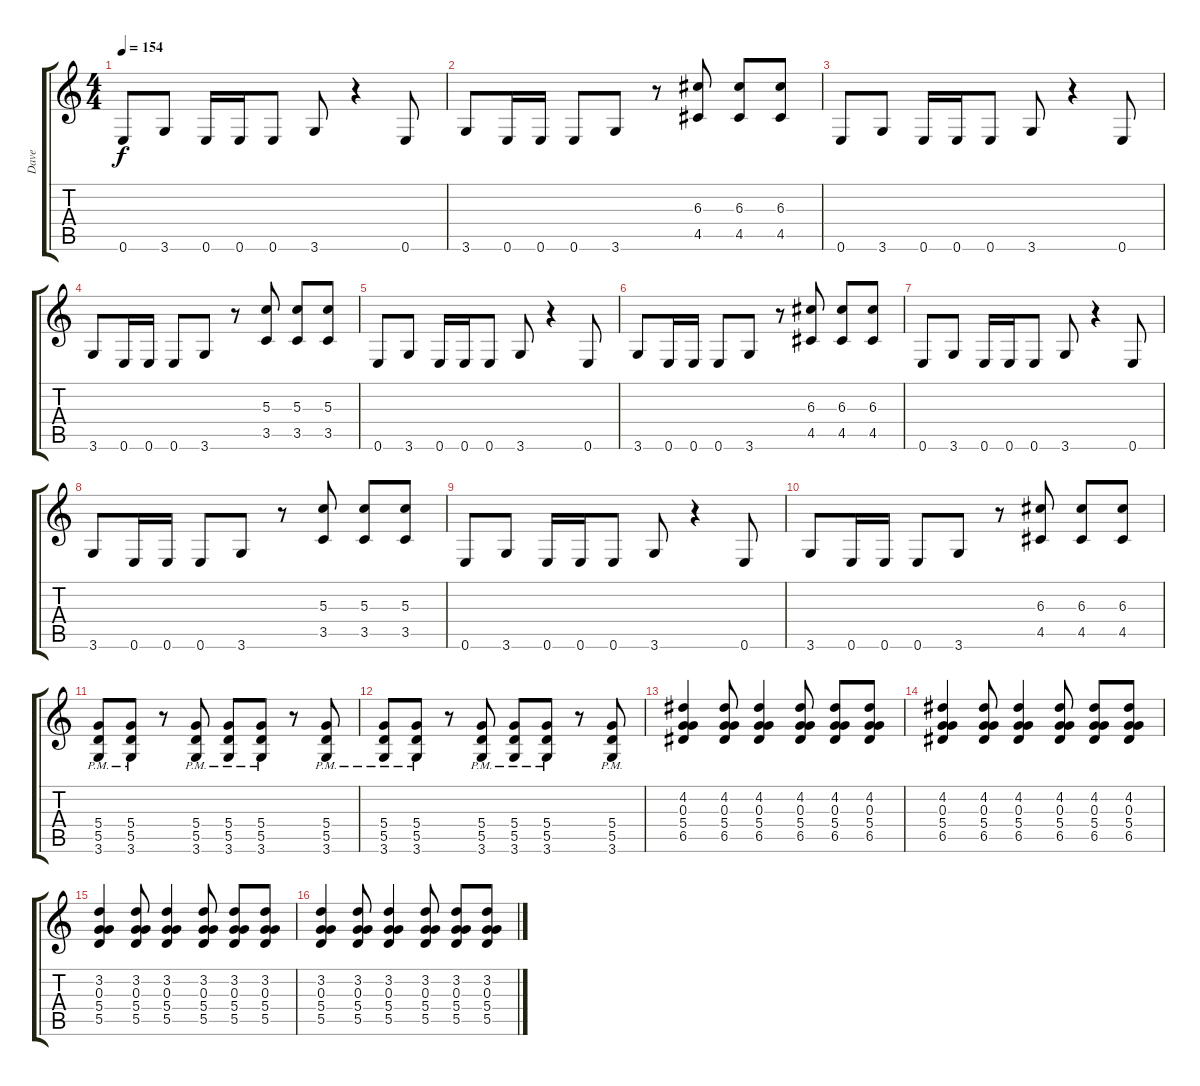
\track ("Dave" "Dave") {instrument overdrivenguitar}
\staff {score tabs}
\tuning (E4 B3 G3 D3 A2 E2) {hide}
\ts (4 4)
\tempo 154
\clef g2
\ks c
0.6.8{dy f} 3.6.8 0.6.16 0.6.16 0.6.8 3.6.8 r.4 0.6.8 |
3.6.8 0.6.16 0.6.16 0.6.8 3.6.8 r.8 (6.3 4.5).8 (6.3 4.5).8 (6.3 4.5).8 |
0.6.8 3.6.8 0.6.16 0.6.16 0.6.8 3.6.8 r.4 0.6.8 |
3.6.8 0.6.16 0.6.16 0.6.8 3.6.8 r.8 (5.3 3.5).8 (5.3 3.5).8 (5.3 3.5).8 |
0.6.8 3.6.8 0.6.16 0.6.16 0.6.8 3.6.8 r.4 0.6.8 |
3.6.8 0.6.16 0.6.16 0.6.8 3.6.8 r.8 (6.3 4.5).8 (6.3 4.5).8 (6.3 4.5).8 |
0.6.8 3.6.8 0.6.16 0.6.16 0.6.8 3.6.8 r.4 0.6.8 |
3.6.8 0.6.16 0.6.16 0.6.8 3.6.8 r.8 (5.3 3.5).8 (5.3 3.5).8 (5.3 3.5).8 |
0.6.8 3.6.8 0.6.16 0.6.16 0.6.8 3.6.8 r.4 0.6.8 |
3.6.8 0.6.16 0.6.16 0.6.8 3.6.8 r.8 (6.3 4.5).8 (6.3 4.5).8 (6.3 4.5).8 |
(5.4{pm} 5.5{pm} 3.6{pm}).8{instrument electricguitarclean} (5.4{pm} 5.5{pm} 3.6{pm}).8 r.8 (5.4{pm} 5.5{pm} 3.6{pm}).8 (5.4{pm} 5.5{pm} 3.6{pm}).8 (5.4{pm} 5.5{pm} 3.6{pm}).8 r.8 (5.4{pm} 5.5{pm} 3.6{pm}).8 |
(5.4{pm} 5.5{pm} 3.6{pm}).8 (5.4{pm} 5.5{pm} 3.6{pm}).8 r.8 (5.4{pm} 5.5{pm} 3.6{pm}).8 (5.4{pm} 5.5{pm} 3.6{pm}).8 (5.4{pm} 5.5{pm} 3.6{pm}).8 r.8 (5.4{pm} 5.5{pm} 3.6{pm}).8 |
(4.2 0.3 5.4 6.5).4{instrument overdrivenguitar} (4.2 0.3 5.4 6.5).8 (4.2 0.3 5.4 6.5).4 (4.2 0.3 5.4 6.5).8 (4.2 0.3 5.4 6.5).8 (4.2 0.3 5.4 6.5).8 |
(4.2 0.3 5.4 6.5).4 (4.2 0.3 5.4 6.5).8 (4.2 0.3 5.4 6.5).4 (4.2 0.3 5.4 6.5).8 (4.2 0.3 5.4 6.5).8 (4.2 0.3 5.4 6.5).8 |
(3.2 0.3 5.4 5.5).4 (3.2 0.3 5.4 5.5).8 (3.2 0.3 5.4 5.5).4 (3.2 0.3 5.4 5.5).8 (3.2 0.3 5.4 5.5).8 (3.2 0.3 5.4 5.5).8 |
(3.2 0.3 5.4 5.5).4 (3.2 0.3 5.4 5.5).8 (3.2 0.3 5.4 5.5).4 (3.2 0.3 5.4 5.5).8 (3.2 0.3 5.4 5.5).8 (3.2 0.3 5.4 5.5).8
